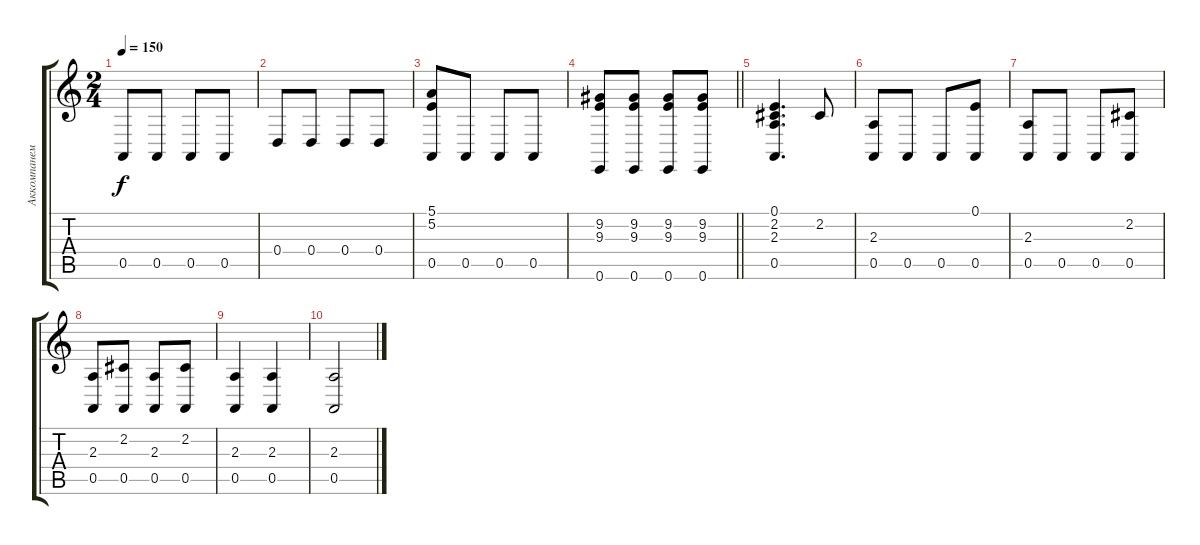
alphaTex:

\track ("Аккомпанемент" "Аккомпанем") {instrument churchorgan}
\staff {score tabs}
\tuning (E4 B3 G3 D3 A2 E2) {hide}
\ts (2 4)
\tempo 150
\clef g2
\ks c
0.5.8{dy f} 0.5.8 0.5.8 0.5.8 |
0.4.8 0.4.8 0.4.8 0.4.8 |
(5.1 5.2 0.5).8 0.5.8 0.5.8 0.5.8 |
\barLineRight lightlight
(9.2 9.3 0.6).8 (9.2 9.3 0.6).8 (9.2 9.3 0.6).8 (9.2 9.3 0.6).8 |
(0.1 2.2 2.3 0.5).4{d} 2.2.8 |
(2.3 0.5).8 0.5.8 0.5.8 (0.1 0.5).8 |
(2.3 0.5).8 0.5.8 0.5.8 (2.2 0.5).8 |
(2.3 0.5).8 (2.2 0.5).8 (2.3 0.5).8 (2.2 0.5).8 |
(2.3 0.5).4 (2.3 0.5).4 |
(2.3 0.5).2
